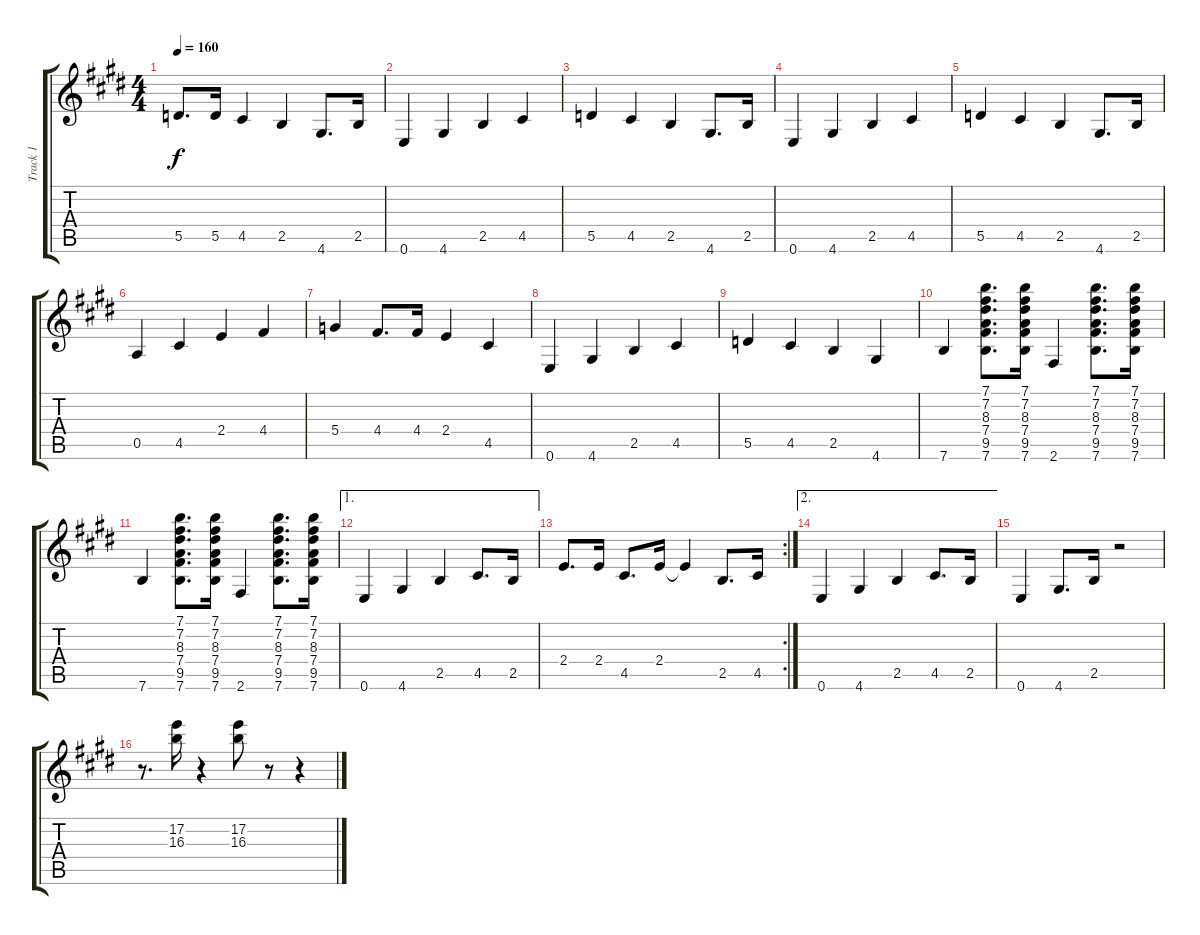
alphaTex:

\track ("Track 1" "Track 1") {instrument electricguitarclean}
\staff {score tabs}
\tuning (E4 B3 G3 D3 A2 E2) {hide}
\ts (4 4)
\tempo 160
\clef g2
\ks e
5.5.8{d dy f} 5.5.16 4.5.4 2.5.4 4.6.8{d} 2.5.16 |
0.6.4 4.6.4 2.5.4 4.5.4 |
5.5.4 4.5.4 2.5.4 4.6.8{d} 2.5.16 |
0.6.4 4.6.4 2.5.4 4.5.4 |
5.5.4 4.5.4 2.5.4 4.6.8{d} 2.5.16 |
0.5.4 4.5.4 2.4.4 4.4.4 |
5.4.4 4.4.8{d} 4.4.16 2.4.4 4.5.4 |
0.6.4 4.6.4 2.5.4 4.5.4 |
5.5.4 4.5.4 2.5.4 4.6.4 |
7.6.4 (7.1 7.2 8.3 7.4 9.5 7.6).8{d} (7.1 7.2 8.3 7.4 9.5 7.6).16 2.6.4 (7.1 7.2 8.3 7.4 9.5 7.6).8{d} (7.1 7.2 8.3 7.4 9.5 7.6).16 |
7.6.4 (7.1 7.2 8.3 7.4 9.5 7.6).8{d} (7.1 7.2 8.3 7.4 9.5 7.6).16 2.6.4 (7.1 7.2 8.3 7.4 9.5 7.6).8{d} (7.1 7.2 8.3 7.4 9.5 7.6).16 |
\ae 1
0.6.4 4.6.4 2.5.4 4.5.8{d} 2.5.16 |
\rc 2
2.4.8{d} 2.4.16 4.5.8{d} 2.4.16 2.4{t}.4 2.5.8{d} 4.5.16 |
\ae 2
0.6.4 4.6.4 2.5.4 4.5.8{d} 2.5.16 |
0.6.4 4.6.8{d} 2.5.16 r.2 |
r.8{d} (17.2 16.3).16 r.4 (17.2 16.3).8 r.8 r.4
